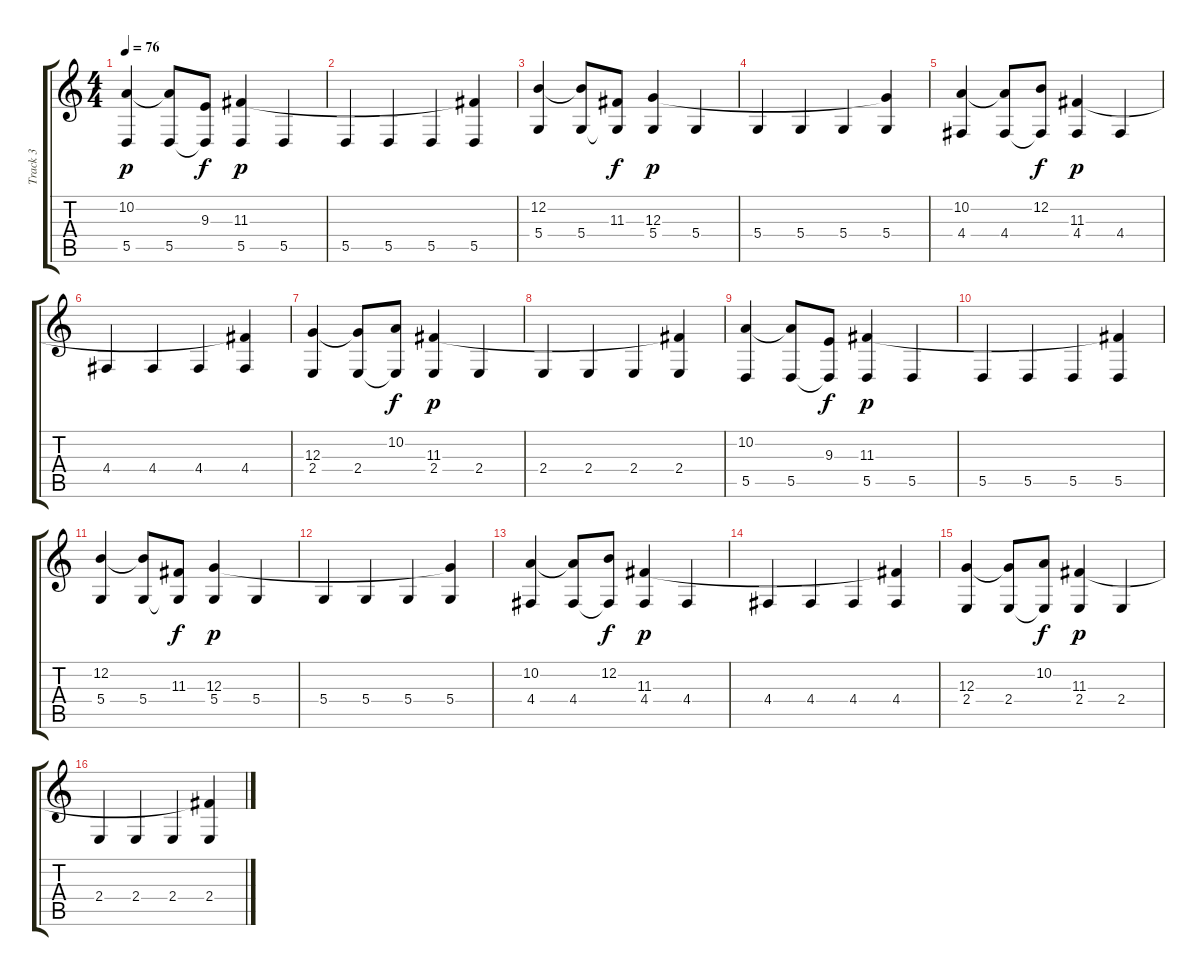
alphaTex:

\track ("Track 3" "Track 3") {instrument acousticgrandpiano}
\staff {score tabs}
\tuning (E4 B3 G3 D3 A2 E2) {hide}
\ts (4 4)
\tempo 76
\clef g2
\ks c
(10.2 5.5).4{dy p} (10.2{t} 5.5).8 (9.3 5.5{t}).8{dy f} (11.3 5.5).4{dy p} 5.5.4 |
5.5.4 5.5.4 5.5.4 (11.3{t} 5.5).4 |
(12.2 5.4).4 (12.2{t} 5.4).8 (11.3 5.4{t}).8{dy f} (12.3 5.4).4{dy p} 5.4.4 |
5.4.4 5.4.4 5.4.4 (12.3{t} 5.4).4 |
(10.2 4.4).4 (10.2{t} 4.4).8 (12.2 4.4{t}).8{dy f} (11.3 4.4).4{dy p} 4.4.4 |
4.4.4 4.4.4 4.4.4 (11.3{t} 4.4).4 |
(12.3 2.4).4 (12.3{t} 2.4).8 (10.2 2.4{t}).8{dy f} (11.3 2.4).4{dy p} 2.4.4 |
2.4.4 2.4.4 2.4.4 (11.3{t} 2.4).4 |
(10.2 5.5).4 (10.2{t} 5.5).8 (9.3 5.5{t}).8{dy f} (11.3 5.5).4{dy p} 5.5.4 |
5.5.4 5.5.4 5.5.4 (11.3{t} 5.5).4 |
(12.2 5.4).4 (12.2{t} 5.4).8 (11.3 5.4{t}).8{dy f} (12.3 5.4).4{dy p} 5.4.4 |
5.4.4 5.4.4 5.4.4 (12.3{t} 5.4).4 |
(10.2 4.4).4 (10.2{t} 4.4).8 (12.2 4.4{t}).8{dy f} (11.3 4.4).4{dy p} 4.4.4 |
4.4.4 4.4.4 4.4.4 (11.3{t} 4.4).4 |
(12.3 2.4).4 (12.3{t} 2.4).8 (10.2 2.4{t}).8{dy f} (11.3 2.4).4{dy p} 2.4.4 |
2.4.4 2.4.4 2.4.4 (11.3{t} 2.4).4
